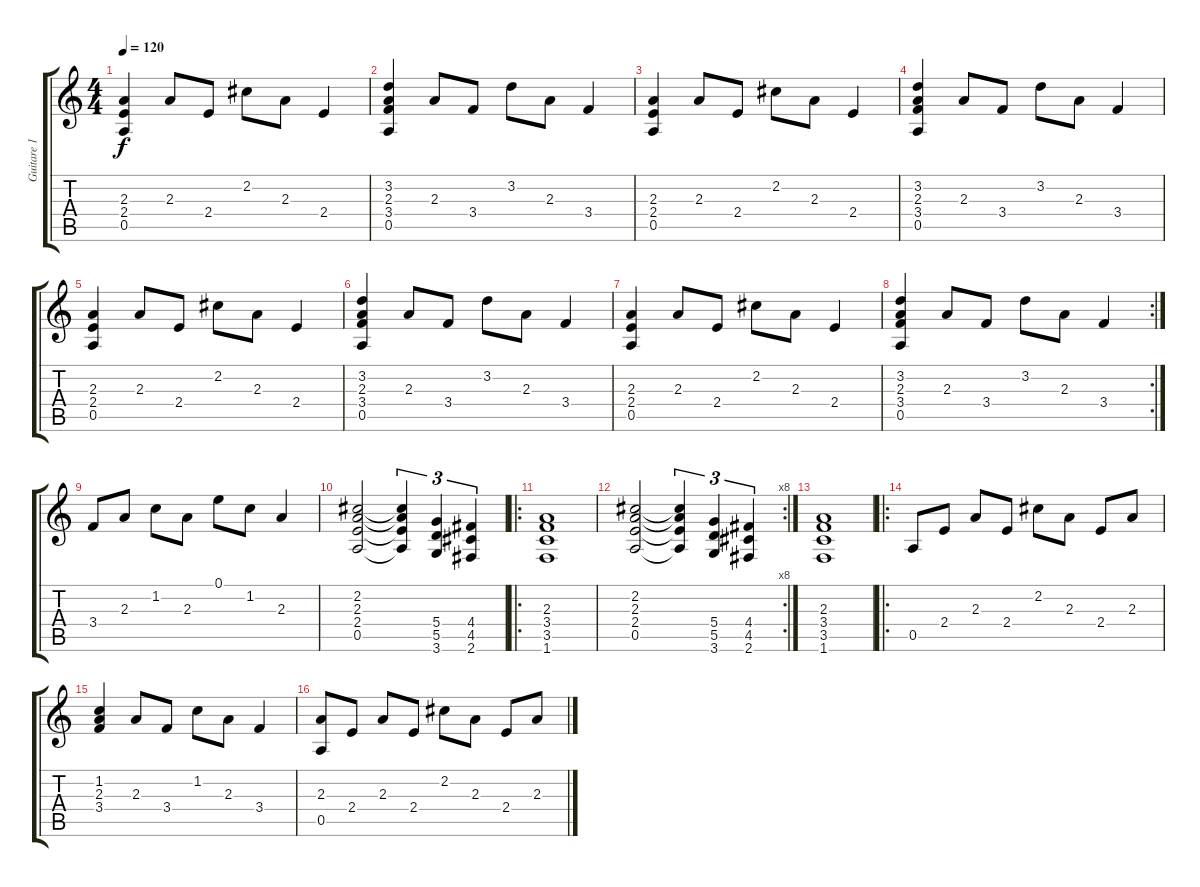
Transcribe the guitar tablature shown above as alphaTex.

\track ("Guitare 1" "Guitare 1") {instrument acousticguitarnylon}
\staff {score tabs}
\tuning (E4 B3 G3 D3 A2 E2) {hide}
\ts (4 4)
\tempo 120
\clef g2
\ks c
(2.3 2.4 0.5).4{dy f} 2.3.8 2.4.8 2.2.8 2.3.8 2.4.4 |
(3.2 2.3 3.4 0.5).4 2.3.8 3.4.8 3.2.8 2.3.8 3.4.4 |
(2.3 2.4 0.5).4 2.3.8 2.4.8 2.2.8 2.3.8 2.4.4 |
(3.2 2.3 3.4 0.5).4 2.3.8 3.4.8 3.2.8 2.3.8 3.4.4 |
(2.3 2.4 0.5).4 2.3.8 2.4.8 2.2.8 2.3.8 2.4.4 |
(3.2 2.3 3.4 0.5).4 2.3.8 3.4.8 3.2.8 2.3.8 3.4.4 |
(2.3 2.4 0.5).4 2.3.8 2.4.8 2.2.8 2.3.8 2.4.4 |
\rc 2
(3.2 2.3 3.4 0.5).4 2.3.8 3.4.8 3.2.8 2.3.8 3.4.4 |
3.4.8 2.3.8 1.2.8 2.3.8 0.1.8 1.2.8 2.3.4 |
(2.2 2.3 2.4 0.5).2 (2.2{t} 2.3{t} 2.4{t} 0.5{t}).4{tu (3 2)} (5.4 5.5 3.6).4{tu (3 2)} (4.4 4.5 2.6).4{tu (3 2)} |
\ro
(2.3 3.4 3.5 1.6).1 |
\rc 8
(2.2 2.3 2.4 0.5).2 (2.2{t} 2.3{t} 2.4{t} 0.5{t}).4{tu (3 2)} (5.4 5.5 3.6).4{tu (3 2)} (4.4 4.5 2.6).4{tu (3 2)} |
(2.3 3.4 3.5 1.6).1 |
\ro
0.5.8 2.4.8 2.3.8 2.4.8 2.2.8 2.3.8 2.4.8 2.3.8 |
(1.2 2.3 3.4).4 2.3.8 3.4.8 1.2.8 2.3.8 3.4.4 |
(2.3 0.5).8 2.4.8 2.3.8 2.4.8 2.2.8 2.3.8 2.4.8 2.3.8
